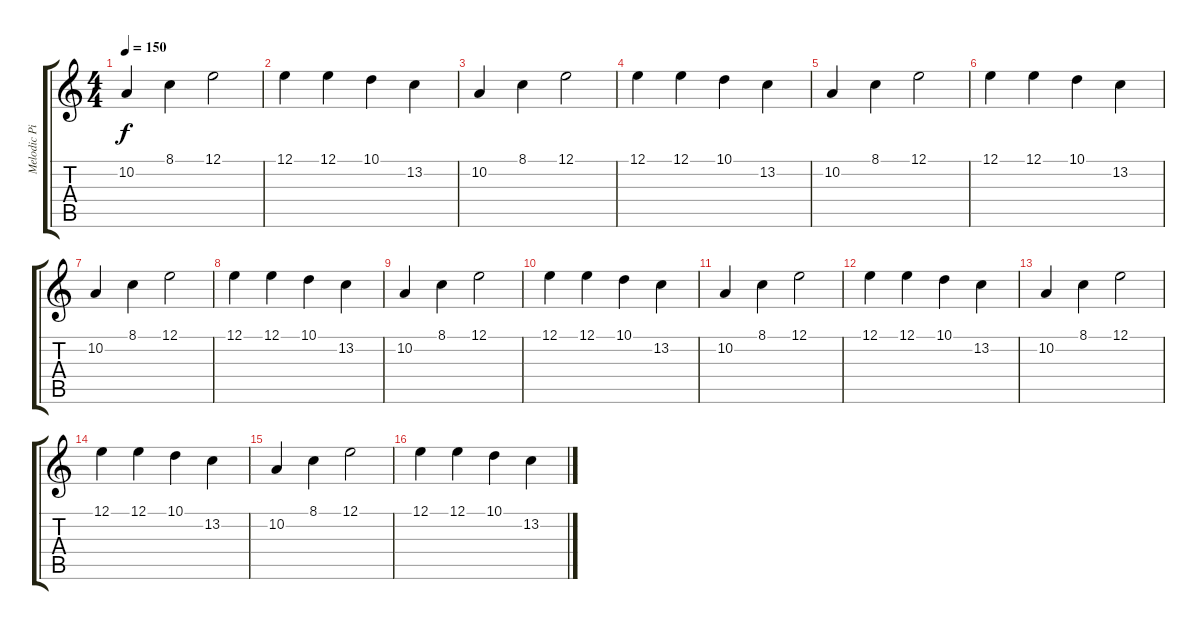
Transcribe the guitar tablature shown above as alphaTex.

\track ("Melodic Piano" "Melodic Pi") {instrument brightacousticpiano}
\staff {score tabs}
\tuning (E4 B3 G3 D3 A2 E2) {hide}
\ts (4 4)
\tempo 150
\clef g2
\ks c
10.2.4{dy f} 8.1.4 12.1.2 |
12.1.4 12.1.4 10.1.4 13.2.4 |
10.2.4 8.1.4 12.1.2 |
12.1.4 12.1.4 10.1.4 13.2.4 |
10.2.4 8.1.4 12.1.2 |
12.1.4 12.1.4 10.1.4 13.2.4 |
10.2.4 8.1.4 12.1.2 |
12.1.4 12.1.4 10.1.4 13.2.4 |
10.2.4 8.1.4 12.1.2 |
12.1.4 12.1.4 10.1.4 13.2.4 |
10.2.4 8.1.4 12.1.2 |
12.1.4 12.1.4 10.1.4 13.2.4 |
10.2.4 8.1.4 12.1.2 |
12.1.4 12.1.4 10.1.4 13.2.4 |
10.2.4 8.1.4 12.1.2 |
12.1.4 12.1.4 10.1.4 13.2.4
